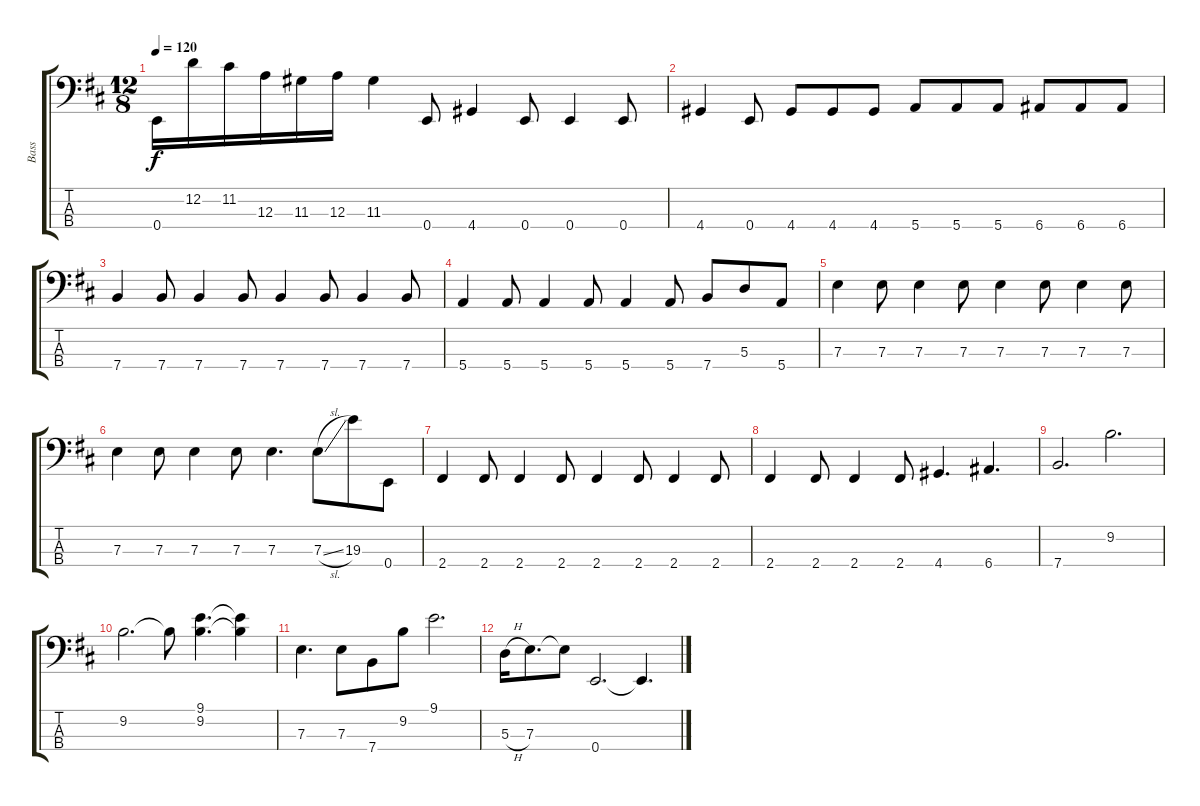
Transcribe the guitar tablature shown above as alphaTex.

\track ("Bass" "Bass") {instrument electricbasspick}
\staff {score tabs}
\tuning (G2 D2 A1 E1) {hide}
\ts (12 8)
\tempo 120
\clef f4
\ks d
0.4.16{dy f} 12.2.16 11.2.16 12.3.16 11.3.16 12.3.16 11.3.4 0.4.8 4.4.4 0.4.8 0.4.4 0.4.8 |
4.4.4 0.4.8 4.4.8 4.4.8 4.4.8 5.4.8 5.4.8 5.4.8 6.4.8 6.4.8 6.4.8 |
7.4.4 7.4.8 7.4.4 7.4.8 7.4.4 7.4.8 7.4.4 7.4.8 |
5.4.4 5.4.8 5.4.4 5.4.8 5.4.4 5.4.8 7.4.8 5.3.8 5.4.8 |
7.3.4 7.3.8 7.3.4 7.3.8 7.3.4 7.3.8 7.3.4 7.3.8 |
7.3.4 7.3.8 7.3.4 7.3.8 7.3.4{d} 7.3{sl}.8 19.3.8 0.4.8 |
2.4.4 2.4.8 2.4.4 2.4.8 2.4.4 2.4.8 2.4.4 2.4.8 |
2.4.4 2.4.8 2.4.4 2.4.8 4.4.4{d} 6.4.4{d} |
7.4.2{d} 9.2.2{d} |
9.2.2{d} 9.2{t}.8 (9.1 9.2).4{d} (9.1{t} 9.2{t}).4 |
7.3.4{d} 7.3.8 7.4.8 9.2.8 9.1.2{d} |
5.3{h}.16 7.3.8{d} 7.3{t}.8 0.4.2{d} 0.4{t}.4{d}
